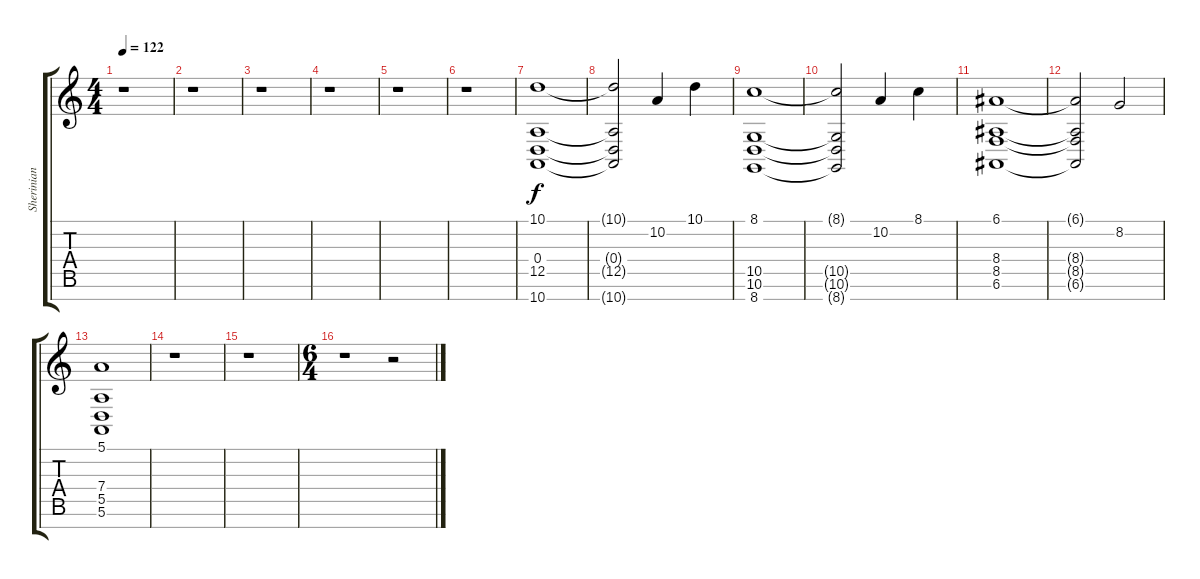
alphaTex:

\track ("Sherinian Polysynth" "Sherinian ") {instrument pad3polysynth}
\staff {score tabs}
\tuning (E4 B3 G3 D3 A2 E2 B1) {hide}
\ts (4 4)
\tempo 122
\clef g2
\ks c
r.1{dy f} |
r.1 |
r.1 |
r.1 |
r.1 |
r.1 |
(10.1 0.4 12.5 10.7).1 |
(10.1{t} 0.4{t} 12.5{t} 10.7{t}).2 10.2.4 10.1.4 |
(8.1 10.5 10.6 8.7).1 |
(8.1{t} 10.5{t} 10.6{t} 8.7{t}).2 10.2.4 8.1.4 |
(6.1 8.4 8.5 6.6).1 |
(6.1{t} 8.4{t} 8.5{t} 6.6{t}).2 8.2.2 |
(5.1 7.4 5.5 5.6).1 |
r.1 |
r.1 |
\ts (6 4)
r.1 r.2
